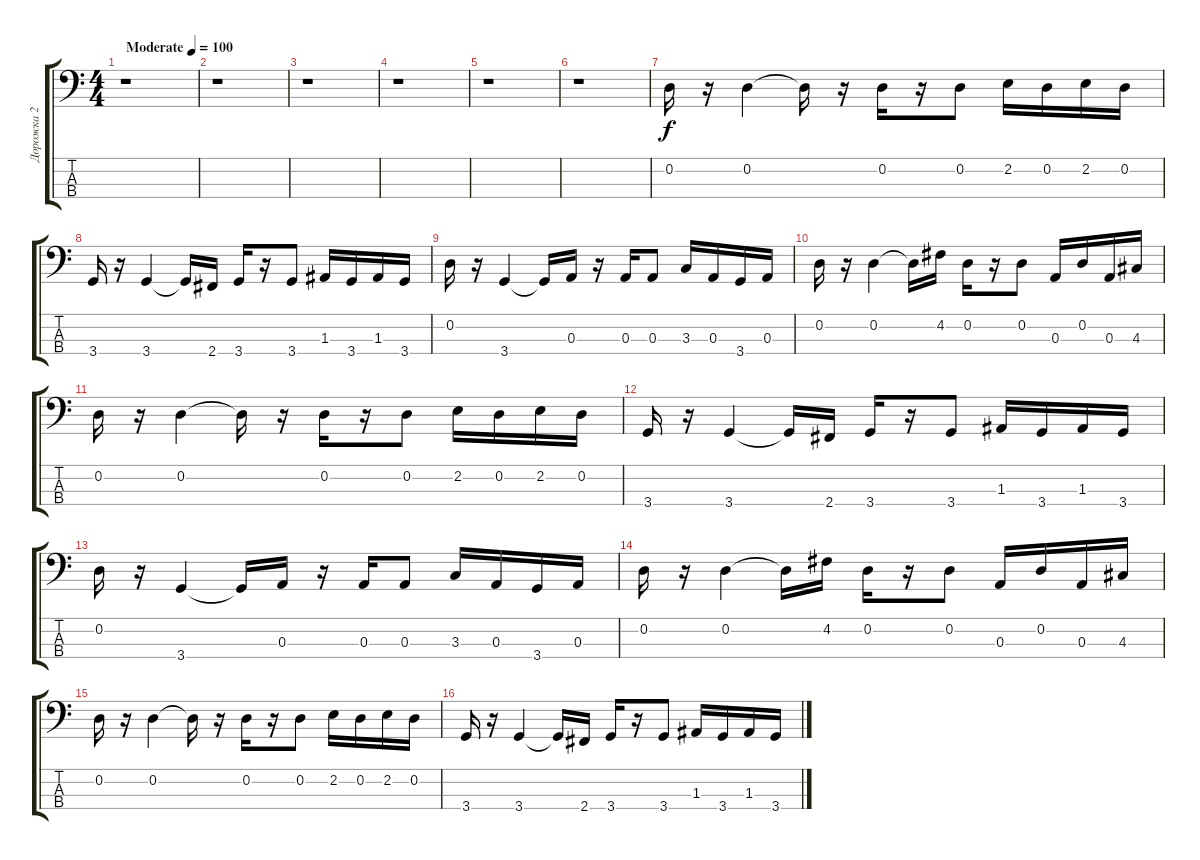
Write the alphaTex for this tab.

\track ("Дорожка 2" "Дорожка 2") {instrument electricbassfinger}
\staff {score tabs}
\tuning (G2 D2 A1 E1) {hide}
\ts (4 4)
\tempo (100 "Moderate")
\clef f4
\ks c
r.1{dy f instrument electricbassfinger} |
r.1 |
r.1 |
r.1 |
r.1 |
r.1 |
0.2.16 r.16 0.2.4 0.2{t}.16 r.16 0.2.16 r.16 0.2.8 2.2.16 0.2.16 2.2.16 0.2.16 |
3.4.16 r.16 3.4.4 3.4{t}.16 2.4.16 3.4.16 r.16 3.4.8 1.3.16 3.4.16 1.3.16 3.4.16 |
0.2.16 r.16 3.4.4 3.4{t}.16 0.3.16 r.16 0.3.16 0.3.8 3.3.16 0.3.16 3.4.16 0.3.16 |
0.2.16 r.16 0.2.4 0.2{t}.16 4.2.16 0.2.16 r.16 0.2.8 0.3.16 0.2.16 0.3.16 4.3.16 |
0.2.16 r.16 0.2.4 0.2{t}.16 r.16 0.2.16 r.16 0.2.8 2.2.16 0.2.16 2.2.16 0.2.16 |
3.4.16 r.16 3.4.4 3.4{t}.16 2.4.16 3.4.16 r.16 3.4.8 1.3.16 3.4.16 1.3.16 3.4.16 |
0.2.16 r.16 3.4.4 3.4{t}.16 0.3.16 r.16 0.3.16 0.3.8 3.3.16 0.3.16 3.4.16 0.3.16 |
0.2.16 r.16 0.2.4 0.2{t}.16 4.2.16 0.2.16 r.16 0.2.8 0.3.16 0.2.16 0.3.16 4.3.16 |
0.2.16 r.16 0.2.4 0.2{t}.16 r.16 0.2.16 r.16 0.2.8 2.2.16 0.2.16 2.2.16 0.2.16 |
3.4.16 r.16 3.4.4 3.4{t}.16 2.4.16 3.4.16 r.16 3.4.8 1.3.16 3.4.16 1.3.16 3.4.16
